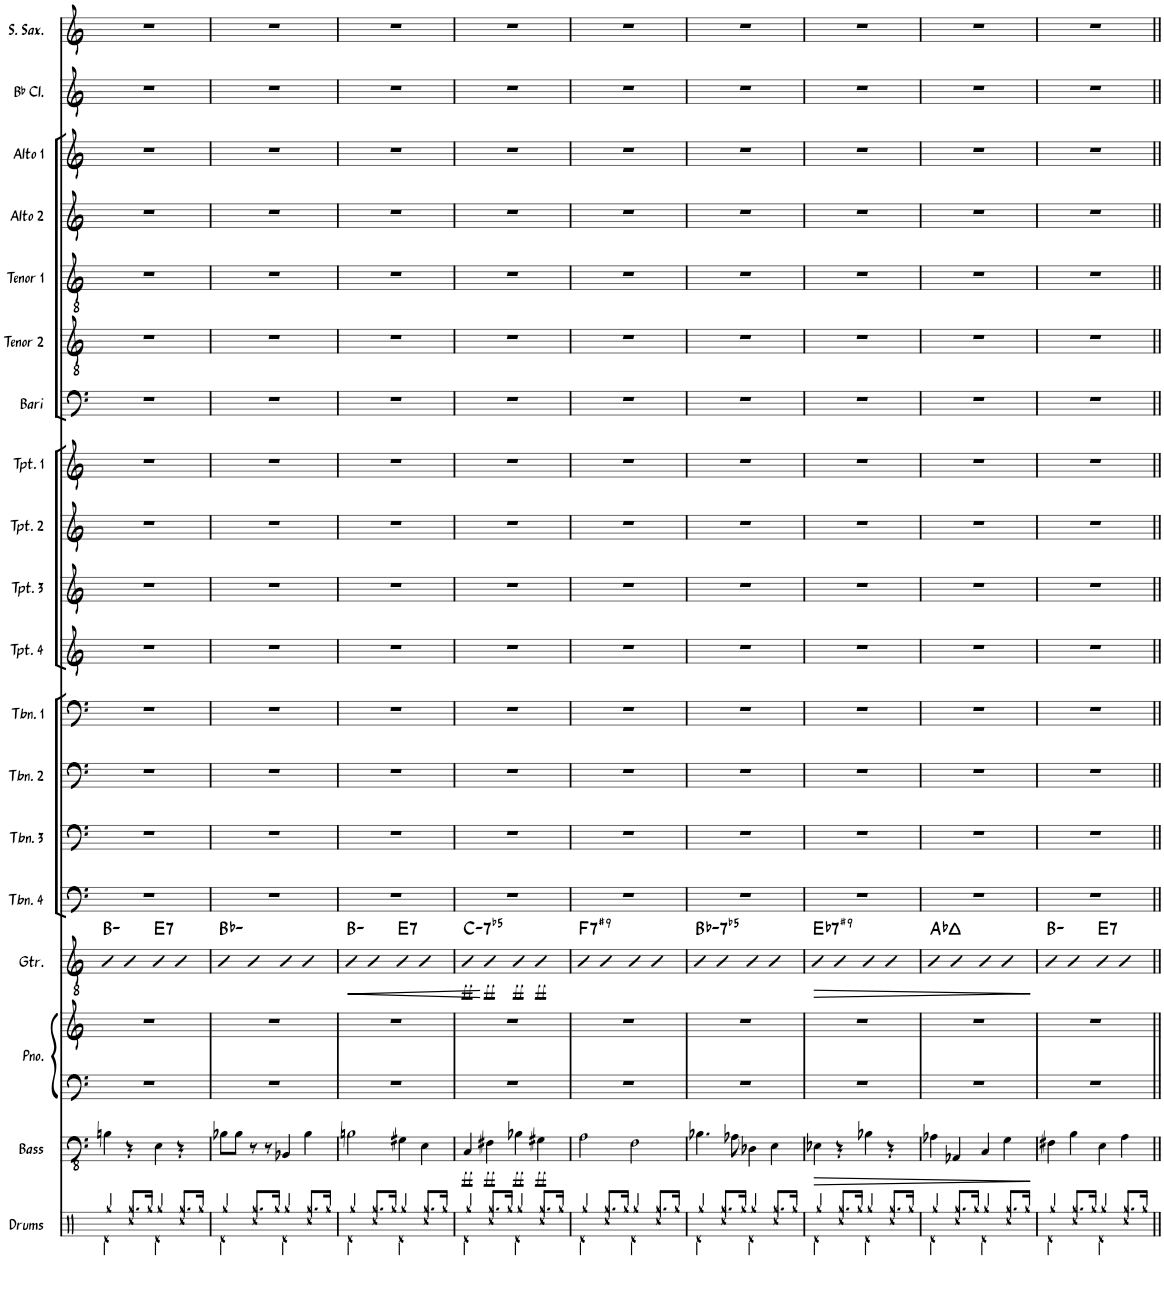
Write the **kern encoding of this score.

**kern	**kern	**dynam	**kern	**kern	**kern	**dynam	**harte	**kern	**kern	**kern	**kern	**kern	**kern	**kern	**kern	**kern	**kern	**kern	**kern	**kern	**kern	**kern
*part19	*part18	*part18	*part17	*part17	*part16	*part16	*part16	*part15	*part14	*part13	*part12	*part11	*part10	*part9	*part8	*part7	*part6	*part5	*part4	*part3	*part2	*part1
*staff20	*staff19	*staff19	*staff18	*staff17	*staff16	*staff16	*	*staff15	*staff14	*staff13	*staff12	*staff11	*staff10	*staff9	*staff8	*staff7	*staff6	*staff5	*staff4	*staff3	*staff2	*staff1
*I"Drums	*I"Bass	*	*I"Piano	*	*I"Guitar	*	*	*I"Trombone 4	*I"Trombone 3	*I"Trombone 2	*I"Trombone 1	*I"Trumpet 4	*I"Trumpet 3	*I"Trumpet 2	*I"Trumpet 1	*I"Bari Sax	*I"Tenor Sax 2	*I"Tenor Sax 1	*I"Alto Sax 2	*I"Alto Sax 1	*I"Bb Clarinet	*I"Soprano Saxophone
*I'Drums	*I'Bass	*	*I'Pno.	*	*I'Gtr.	*	*	*I'Tbn. 4	*I'Tbn. 3	*I'Tbn. 2	*I'Tbn. 1	*I'Tpt. 4	*I'Tpt. 3	*I'Tpt. 2	*I'Tpt. 1	*I'Bari	*I'Tenor 2	*I'Tenor 1	*I'Alto 2	*I'Alto 1	*I'Bb Cl.	*I'S. Sax.
!!LO:PB:g=z
*clefX	*clefFv4	*	*clefF4	*clefG2	*clefGv2	*	*	*clefF4	*clefF4	*clefF4	*clefF4	*clefG2	*clefG2	*clefG2	*clefG2	*clefF4	*clefGv2	*clefGv2	*clefG2	*clefG2	*clefG2	*clefG2
*	*	*	*	*	*	*	*	*	*	*	*	*ITrd1c2	*ITrd1c2	*ITrd1c2	*ITrd1c2	*ITrd12c21	*ITrd8c14	*ITrd8c14	*ITrd5c9	*ITrd5c9	*ITrd1c2	*ITrd1c2
*k[]	*k[]	*	*k[]	*k[]	*k[]	*	*	*k[]	*k[]	*k[]	*k[]	*k[]	*k[]	*k[]	*k[]	*k[]	*k[]	*k[]	*k[]	*k[]	*k[]	*k[]
*M4/4	*M4/4	*	*M4/4	*M4/4	*M4/4	*	*	*M4/4	*M4/4	*M4/4	*M4/4	*M4/4	*M4/4	*M4/4	*M4/4	*M4/4	*M4/4	*M4/4	*M4/4	*M4/4	*M4/4	*M4/4
=95	=95	=95	=95	=95	=95	=95	=95	=95	=95	=95	=95	=95	=95	=95	=95	=95	=95	=95	=95	=95	=95	=95
*^	*	*	*	*	*	*	*	*	*	*	*	*	*	*	*	*	*	*	*	*	*	*
4Rgg/	4Rd\	4BBn\	.	1r	1r	4B	.	B:min	1r	1r	1r	1r	1r	1r	1r	1r	1r	1r	1r	1r	1r	1r	1r
8.Rgg/L	4Rcc/	4r	.	.	.	4B	.	.	.	.	.	.	.	.	.	.	.	.	.	.	.	.	.
16Rgg/Jk	.	.	.	.	.	.	.	.	.	.	.	.	.	.	.	.	.	.	.	.	.	.	.
!	!	!	!	!	!	!	!	!LO:H:kt=7	!	!	!	!	!	!	!	!	!	!	!	!	!	!	!
4Rgg/	4Rd\	4EE\	.	.	.	4B	.	E:7	.	.	.	.	.	.	.	.	.	.	.	.	.	.	.
8.Rgg/L	4Rcc/	4r	.	.	.	4B	.	.	.	.	.	.	.	.	.	.	.	.	.	.	.	.	.
16Rgg/Jk	.	.	.	.	.	.	.	.	.	.	.	.	.	.	.	.	.	.	.	.	.	.	.
=96	=96	=96	=96	=96	=96	=96	=96	=96	=96	=96	=96	=96	=96	=96	=96	=96	=96	=96	=96	=96	=96	=96	=96
4Rgg/	4Rd\	8BB-X\L	.	1r	1r	4Bn	.	Bb:min	1r	1r	1r	1r	1r	1r	1r	1r	1r	1r	1r	1r	1r	1r	1r
.	.	8BB-\J	.	.	.	.	.	.	.	.	.	.	.	.	.	.	.	.	.	.	.	.	.
8.Rgg/L	4Rcc/	8r	.	.	.	4B	.	.	.	.	.	.	.	.	.	.	.	.	.	.	.	.	.
.	.	8r	.	.	.	.	.	.	.	.	.	.	.	.	.	.	.	.	.	.	.	.	.
16Rgg/Jk	.	.	.	.	.	.	.	.	.	.	.	.	.	.	.	.	.	.	.	.	.	.	.
4Rgg/	4Rd\	4BBB-X/	.	.	.	4B	.	.	.	.	.	.	.	.	.	.	.	.	.	.	.	.	.
8.Rgg/L	4Rcc/	4BB-\	.	.	.	4B	.	.	.	.	.	.	.	.	.	.	.	.	.	.	.	.	.
16Rgg/Jk	.	.	.	.	.	.	.	.	.	.	.	.	.	.	.	.	.	.	.	.	.	.	.
=97	=97	=97	=97	=97	=97	=97	=97	=97	=97	=97	=97	=97	=97	=97	=97	=97	=97	=97	=97	=97	=97	=97	=97
!	!	!	!	!	!	!	!LO:HP:b	!	!	!	!	!	!	!	!	!	!	!	!	!	!	!	!
4Rgg/	4Rd\	2BBn\	.	1r	1r	4B	<	B:min	1r	1r	1r	1r	1r	1r	1r	1r	1r	1r	1r	1r	1r	1r	1r
8.Rgg/L	4Rcc/	.	.	.	.	4B	.	.	.	.	.	.	.	.	.	.	.	.	.	.	.	.	.
16Rgg/Jk	.	.	.	.	.	.	.	.	.	.	.	.	.	.	.	.	.	.	.	.	.	.	.
!	!	!	!	!	!	!	!	!LO:H:kt=7	!	!	!	!	!	!	!	!	!	!	!	!	!	!	!
4Rgg/	4Rd\	4GG#X\	.	.	.	4B	.	E:7	.	.	.	.	.	.	.	.	.	.	.	.	.	.	.
8.Rgg/L	4Rcc/	4EE\	.	.	.	4B	.	.	.	.	.	.	.	.	.	.	.	.	.	.	.	.	.
16Rgg/Jk	.	.	.	.	.	.	.	.	.	.	.	.	.	.	.	.	.	.	.	.	.	.	.
=98	=98	=98	=98	=98	=98	=98	=98	=98	=98	=98	=98	=98	=98	=98	=98	=98	=98	=98	=98	=98	=98	=98	=98
!	!	!	!LO:DY:b	!	!	!	!LO:DY:b	!LO:H:kt=-7b5	!	!	!	!	!	!	!	!	!	!	!	!	!	!	!
4Rgg/	4Rd\	4CC/	ff	1r	1r	4Bn	ff	C:hdim7	1r	1r	1r	1r	1r	1r	1r	1r	1r	1r	1r	1r	1r	1r	1r
!	!	!	!LO:DY:b	!	!	!	!LO:DY:n=1:b	!	!	!	!	!	!	!	!	!	!	!	!	!	!	!	!
8.Rgg/L	4Rcc/	4FF#X\	ff	.	.	4B	[ ff	.	.	.	.	.	.	.	.	.	.	.	.	.	.	.	.
16Rgg/Jk	.	.	.	.	.	.	.	.	.	.	.	.	.	.	.	.	.	.	.	.	.	.	.
!	!	!	!LO:DY:b	!	!	!	!LO:DY:n=2:b	!	!	!	!	!	!	!	!	!	!	!	!	!	!	!	!
4Rgg/	4Rd\	4BB-X\	ff	.	.	4B	ff	.	.	.	.	.	.	.	.	.	.	.	.	.	.	.	.
!	!	!	!LO:DY:b	!	!	!	!LO:DY:n=3:b	!	!	!	!	!	!	!	!	!	!	!	!	!	!	!	!
8.Rgg/L	4Rcc/	4GG#X\	ff	.	.	4B	ff	.	.	.	.	.	.	.	.	.	.	.	.	.	.	.	.
16Rgg/Jk	.	.	.	.	.	.	.	.	.	.	.	.	.	.	.	.	.	.	.	.	.	.	.
=99	=99	=99	=99	=99	=99	=99	=99	=99	=99	=99	=99	=99	=99	=99	=99	=99	=99	=99	=99	=99	=99	=99	=99
!	!	!	!	!	!	!	!	!LO:H:kt=7	!	!	!	!	!	!	!	!	!	!	!	!	!	!	!
4Rgg/	4Rd\	2AA\	.	1r	1r	4B	.	F:7(#9)	1r	1r	1r	1r	1r	1r	1r	1r	1r	1r	1r	1r	1r	1r	1r
8.Rgg/L	4Rcc/	.	.	.	.	4B	.	.	.	.	.	.	.	.	.	.	.	.	.	.	.	.	.
16Rgg/Jk	.	.	.	.	.	.	.	.	.	.	.	.	.	.	.	.	.	.	.	.	.	.	.
4Rgg/	4Rd\	2FF\	.	.	.	4B	.	.	.	.	.	.	.	.	.	.	.	.	.	.	.	.	.
8.Rgg/L	4Rcc/	.	.	.	.	4B	.	.	.	.	.	.	.	.	.	.	.	.	.	.	.	.	.
16Rgg/Jk	.	.	.	.	.	.	.	.	.	.	.	.	.	.	.	.	.	.	.	.	.	.	.
=100	=100	=100	=100	=100	=100	=100	=100	=100	=100	=100	=100	=100	=100	=100	=100	=100	=100	=100	=100	=100	=100	=100	=100
!	!	!	!	!	!	!	!	!LO:H:kt=-7b5	!	!	!	!	!	!	!	!	!	!	!	!	!	!	!
4Rgg/	4Rd\	4.BB-X\	.	1r	1r	4Bn	.	Bb:hdim7	1r	1r	1r	1r	1r	1r	1r	1r	1r	1r	1r	1r	1r	1r	1r
8.Rgg/L	4Rcc/	.	.	.	.	4B	.	.	.	.	.	.	.	.	.	.	.	.	.	.	.	.	.
.	.	8AA-X\	.	.	.	.	.	.	.	.	.	.	.	.	.	.	.	.	.	.	.	.	.
16Rgg/Jk	.	.	.	.	.	.	.	.	.	.	.	.	.	.	.	.	.	.	.	.	.	.	.
4Rgg/	4Rd\	4DD-X\	.	.	.	4B	.	.	.	.	.	.	.	.	.	.	.	.	.	.	.	.	.
8.Rgg/L	4Rcc/	4EE\	.	.	.	4B	.	.	.	.	.	.	.	.	.	.	.	.	.	.	.	.	.
16Rgg/Jk	.	.	.	.	.	.	.	.	.	.	.	.	.	.	.	.	.	.	.	.	.	.	.
=101	=101	=101	=101	=101	=101	=101	=101	=101	=101	=101	=101	=101	=101	=101	=101	=101	=101	=101	=101	=101	=101	=101	=101
!	!	!	!LO:HP:b	!	!	!	!LO:HP:b	!LO:H:kt=7	!	!	!	!	!	!	!	!	!	!	!	!	!	!	!
4Rgg/	4Rd\	4EE-X\	>	1r	1r	4Bn	>	Eb:7(#9)	1r	1r	1r	1r	1r	1r	1r	1r	1r	1r	1r	1r	1r	1r	1r
8.Rgg/L	4Rcc/	4r	.	.	.	4B	.	.	.	.	.	.	.	.	.	.	.	.	.	.	.	.	.
16Rgg/Jk	.	.	.	.	.	.	.	.	.	.	.	.	.	.	.	.	.	.	.	.	.	.	.
4Rgg/	4Rd\	4BB-X\	.	.	.	4B	.	.	.	.	.	.	.	.	.	.	.	.	.	.	.	.	.
8.Rgg/L	4Rcc/	4r	.	.	.	4B	.	.	.	.	.	.	.	.	.	.	.	.	.	.	.	.	.
16Rgg/Jk	.	.	.	.	.	.	.	.	.	.	.	.	.	.	.	.	.	.	.	.	.	.	.
=102	=102	=102	=102	=102	=102	=102	=102	=102	=102	=102	=102	=102	=102	=102	=102	=102	=102	=102	=102	=102	=102	=102	=102
4Rgg/	4Rd\	4AA-X\	.	1r	1r	4B	.	Ab:maj	1r	1r	1r	1r	1r	1r	1r	1r	1r	1r	1r	1r	1r	1r	1r
8.Rgg/L	4Rcc/	4AAA-X/	.	.	.	4B	.	.	.	.	.	.	.	.	.	.	.	.	.	.	.	.	.
16Rgg/Jk	.	.	.	.	.	.	.	.	.	.	.	.	.	.	.	.	.	.	.	.	.	.	.
4Rgg/	4Rd\	4CC/	.	.	.	4B	.	.	.	.	.	.	.	.	.	.	.	.	.	.	.	.	.
8.Rgg/L	4Rcc/	4GG\	.	.	.	4B	.	.	.	.	.	.	.	.	.	.	.	.	.	.	.	.	.
16Rgg/Jk	.	.	.	.	.	.	.	.	.	.	.	.	.	.	.	.	.	.	.	.	.	.	.
*v	*v	*	*	*	*	*	*	*	*	*	*	*	*	*	*	*	*	*	*	*	*	*	*
.	.	]	.	.	.	]	.	.	.	.	.	.	.	.	.	.	.	.	.	.	.	.
=103	=103	=103	=103	=103	=103	=103	=103	=103	=103	=103	=103	=103	=103	=103	=103	=103	=103	=103	=103	=103	=103	=103
*^	*	*	*	*	*	*	*	*	*	*	*	*	*	*	*	*	*	*	*	*	*	*
4Rgg/	4Rd\	4FF#X\	.	1r	1r	4B	.	B:min	1r	1r	1r	1r	1r	1r	1r	1r	1r	1r	1r	1r	1r	1r	1r
8.Rgg/L	4Rcc/	4BB\	.	.	.	4B	.	.	.	.	.	.	.	.	.	.	.	.	.	.	.	.	.
16Rgg/Jk	.	.	.	.	.	.	.	.	.	.	.	.	.	.	.	.	.	.	.	.	.	.	.
!	!	!	!	!	!	!	!	!LO:H:kt=7	!	!	!	!	!	!	!	!	!	!	!	!	!	!	!
4Rgg/	4Rd\	4EE\	.	.	.	4B	.	E:7	.	.	.	.	.	.	.	.	.	.	.	.	.	.	.
8.Rgg/L	4Rcc/	4AA\	.	.	.	4B	.	.	.	.	.	.	.	.	.	.	.	.	.	.	.	.	.
16Rgg/Jk	.	.	.	.	.	.	.	.	.	.	.	.	.	.	.	.	.	.	.	.	.	.	.
*v	*v	*	*	*	*	*	*	*	*	*	*	*	*	*	*	*	*	*	*	*	*	*	*
=||	=||	=||	=||	=||	=||	=||	=||	=||	=||	=||	=||	=||	=||	=||	=||	=||	=||	=||	=||	=||	=||	=||
*-	*-	*-	*-	*-	*-	*-	*-	*-	*-	*-	*-	*-	*-	*-	*-	*-	*-	*-	*-	*-	*-	*-
